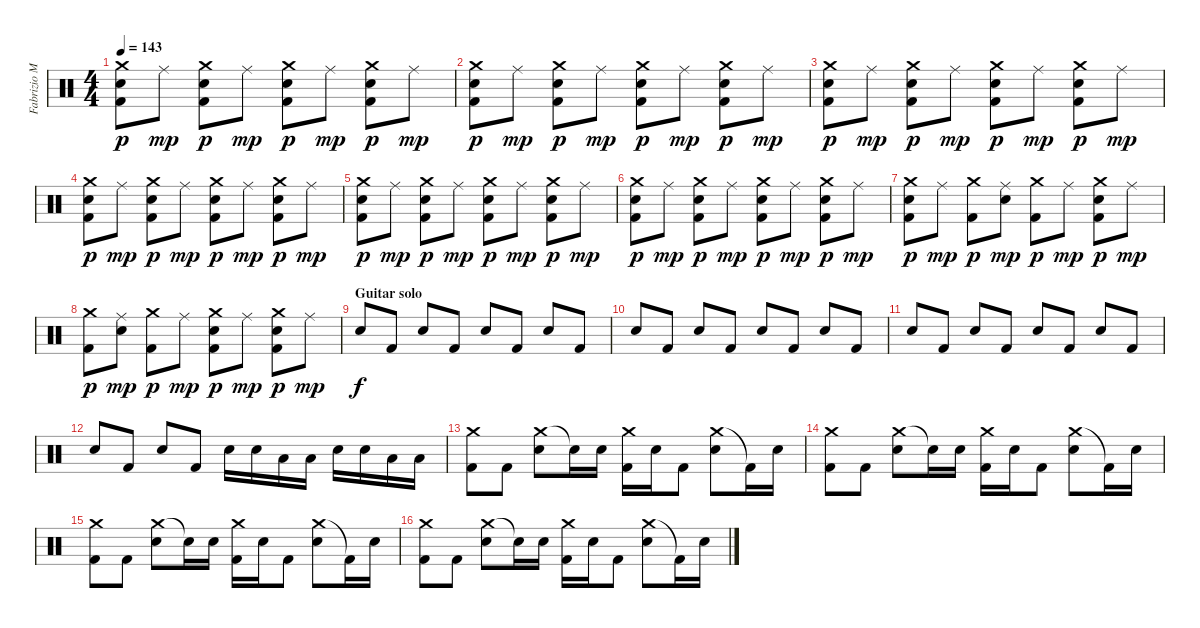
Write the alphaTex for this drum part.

\track ("Fabrizio Moretti" "Fabrizio M") {instrument percussion}
\staff {score}
\articulation defaults
\ts (4 4)
\tempo 143
\clef neutral
\ks c
("Crash medium (hit)" "Electric Snare (hit)" "Kick (hit) 2").8{dy p} "Ride (middle)".8{dy mp} ("Crash medium (hit)" "Electric Snare (hit)" "Kick (hit) 2").8{dy p} "Ride (middle)".8{dy mp} ("Crash medium (hit)" "Electric Snare (hit)" "Kick (hit) 2").8{dy p} "Ride (middle)".8{dy mp} ("Crash medium (hit)" "Electric Snare (hit)" "Kick (hit) 2").8{dy p} "Ride (middle)".8{dy mp} |
("Crash medium (hit)" "Electric Snare (hit)" "Kick (hit) 2").8{dy p} "Ride (middle)".8{dy mp} ("Crash medium (hit)" "Electric Snare (hit)" "Kick (hit) 2").8{dy p} "Ride (middle)".8{dy mp} ("Crash medium (hit)" "Electric Snare (hit)" "Kick (hit) 2").8{dy p} "Ride (middle)".8{dy mp} ("Crash medium (hit)" "Electric Snare (hit)" "Kick (hit) 2").8{dy p} "Ride (middle)".8{dy mp} |
("Crash medium (hit)" "Electric Snare (hit)" "Kick (hit) 2").8{dy p} "Ride (middle)".8{dy mp} ("Crash medium (hit)" "Electric Snare (hit)" "Kick (hit) 2").8{dy p} "Ride (middle)".8{dy mp} ("Crash medium (hit)" "Electric Snare (hit)" "Kick (hit) 2").8{dy p} "Ride (middle)".8{dy mp} ("Crash medium (hit)" "Electric Snare (hit)" "Kick (hit) 2").8{dy p} "Ride (middle)".8{dy mp} |
("Crash medium (hit)" "Electric Snare (hit)" "Kick (hit) 2").8{dy p} "Ride (middle)".8{dy mp} ("Crash medium (hit)" "Electric Snare (hit)" "Kick (hit) 2").8{dy p} "Ride (middle)".8{dy mp} ("Crash medium (hit)" "Electric Snare (hit)" "Kick (hit) 2").8{dy p} "Ride (middle)".8{dy mp} ("Crash medium (hit)" "Electric Snare (hit)" "Kick (hit) 2").8{dy p} "Ride (middle)".8{dy mp} |
("Crash medium (hit)" "Electric Snare (hit)" "Kick (hit) 2").8{dy p} "Ride (middle)".8{dy mp} ("Crash medium (hit)" "Electric Snare (hit)" "Kick (hit) 2").8{dy p} "Ride (middle)".8{dy mp} ("Crash medium (hit)" "Electric Snare (hit)" "Kick (hit) 2").8{dy p} "Ride (middle)".8{dy mp} ("Crash medium (hit)" "Electric Snare (hit)" "Kick (hit) 2").8{dy p} "Ride (middle)".8{dy mp} |
("Crash medium (hit)" "Electric Snare (hit)" "Kick (hit) 2").8{dy p} "Ride (middle)".8{dy mp} ("Crash medium (hit)" "Electric Snare (hit)" "Kick (hit) 2").8{dy p} "Ride (middle)".8{dy mp} ("Crash medium (hit)" "Electric Snare (hit)" "Kick (hit) 2").8{dy p} "Ride (middle)".8{dy mp} ("Crash medium (hit)" "Electric Snare (hit)" "Kick (hit) 2").8{dy p} "Ride (middle)".8{dy mp} |
("Crash medium (hit)" "Electric Snare (hit)" "Kick (hit) 2").8{dy p} "Ride (middle)".8{dy mp} ("Crash medium (hit)" "Kick (hit) 2").8{dy p} ("Ride (middle)" "Electric Snare (hit)").8{dy mp} ("Crash medium (hit)" "Kick (hit) 2").8{dy p} "Ride (middle)".8{dy mp} ("Crash medium (hit)" "Electric Snare (hit)" "Kick (hit) 2").8{dy p} "Ride (middle)".8{dy mp} |
("Crash medium (hit)" "Kick (hit) 2").8{dy p} ("Ride (middle)" "Electric Snare (hit)").8{dy mp} ("Crash medium (hit)" "Kick (hit) 2").8{dy p} "Ride (middle)".8{dy mp} ("Crash medium (hit)" "Electric Snare (hit)" "Kick (hit) 2").8{dy p} "Ride (middle)".8{dy mp} ("Crash medium (hit)" "Electric Snare (hit)" "Kick (hit) 2").8{dy p} "Ride (middle)".8{dy mp} |
\section ("" "Guitar solo")
"Electric Snare (hit)".8{dy f} "Kick (hit) 2".8 "Electric Snare (hit)".8 "Kick (hit) 2".8 "Electric Snare (hit)".8 "Kick (hit) 2".8 "Electric Snare (hit)".8 "Kick (hit) 2".8 |
"Electric Snare (hit)".8 "Kick (hit) 2".8 "Electric Snare (hit)".8 "Kick (hit) 2".8 "Electric Snare (hit)".8 "Kick (hit) 2".8 "Electric Snare (hit)".8 "Kick (hit) 2".8 |
"Electric Snare (hit)".8 "Kick (hit) 2".8 "Electric Snare (hit)".8 "Kick (hit) 2".8 "Electric Snare (hit)".8 "Kick (hit) 2".8 "Electric Snare (hit)".8 "Kick (hit) 2".8 |
"Electric Snare (hit)".8 "Kick (hit) 2".8 "Electric Snare (hit)".8 "Kick (hit) 2".8 "Electric Snare (hit)".16 "Electric Snare (hit)".16 "Low Floor Tom (hit)".16 "Low Floor Tom (hit)".16 "Electric Snare (hit)".16 "Electric Snare (hit)".16 "Low Floor Tom (hit)".16 "Low Floor Tom (hit)".16 |
("Crash medium (hit)" "Kick (hit) 2").8 "Kick (hit) 2".8 ("Crash medium (hit)" "Electric Snare (hit)").8 "Snare (hit)"{t}.16 "Electric Snare (hit)".16 ("Crash medium (hit)" "Kick (hit) 2").16 "Electric Snare (hit)".16 "Kick (hit) 2".8 ("Crash medium (hit)" "Electric Snare (hit)").8 "Kick (hit) 2"{t}.16 "Electric Snare (hit)".16 |
("Crash medium (hit)" "Kick (hit) 2").8 "Kick (hit) 2".8 ("Crash medium (hit)" "Electric Snare (hit)").8 "Snare (hit)"{t}.16 "Electric Snare (hit)".16 ("Crash medium (hit)" "Kick (hit) 2").16 "Electric Snare (hit)".16 "Kick (hit) 2".8 ("Crash medium (hit)" "Electric Snare (hit)").8 "Kick (hit) 2"{t}.16 "Electric Snare (hit)".16 |
("Crash medium (hit)" "Kick (hit) 2").8 "Kick (hit) 2".8 ("Crash medium (hit)" "Electric Snare (hit)").8 "Snare (hit)"{t}.16 "Electric Snare (hit)".16 ("Crash medium (hit)" "Kick (hit) 2").16 "Electric Snare (hit)".16 "Kick (hit) 2".8 ("Crash medium (hit)" "Electric Snare (hit)").8 "Kick (hit) 2"{t}.16 "Electric Snare (hit)".16 |
("Crash medium (hit)" "Kick (hit) 2").8 "Kick (hit) 2".8 ("Crash medium (hit)" "Electric Snare (hit)").8 "Snare (hit)"{t}.16 "Electric Snare (hit)".16 ("Crash medium (hit)" "Kick (hit) 2").16 "Electric Snare (hit)".16 "Kick (hit) 2".8 ("Crash medium (hit)" "Electric Snare (hit)").8 "Kick (hit) 2"{t}.16 "Electric Snare (hit)".16
